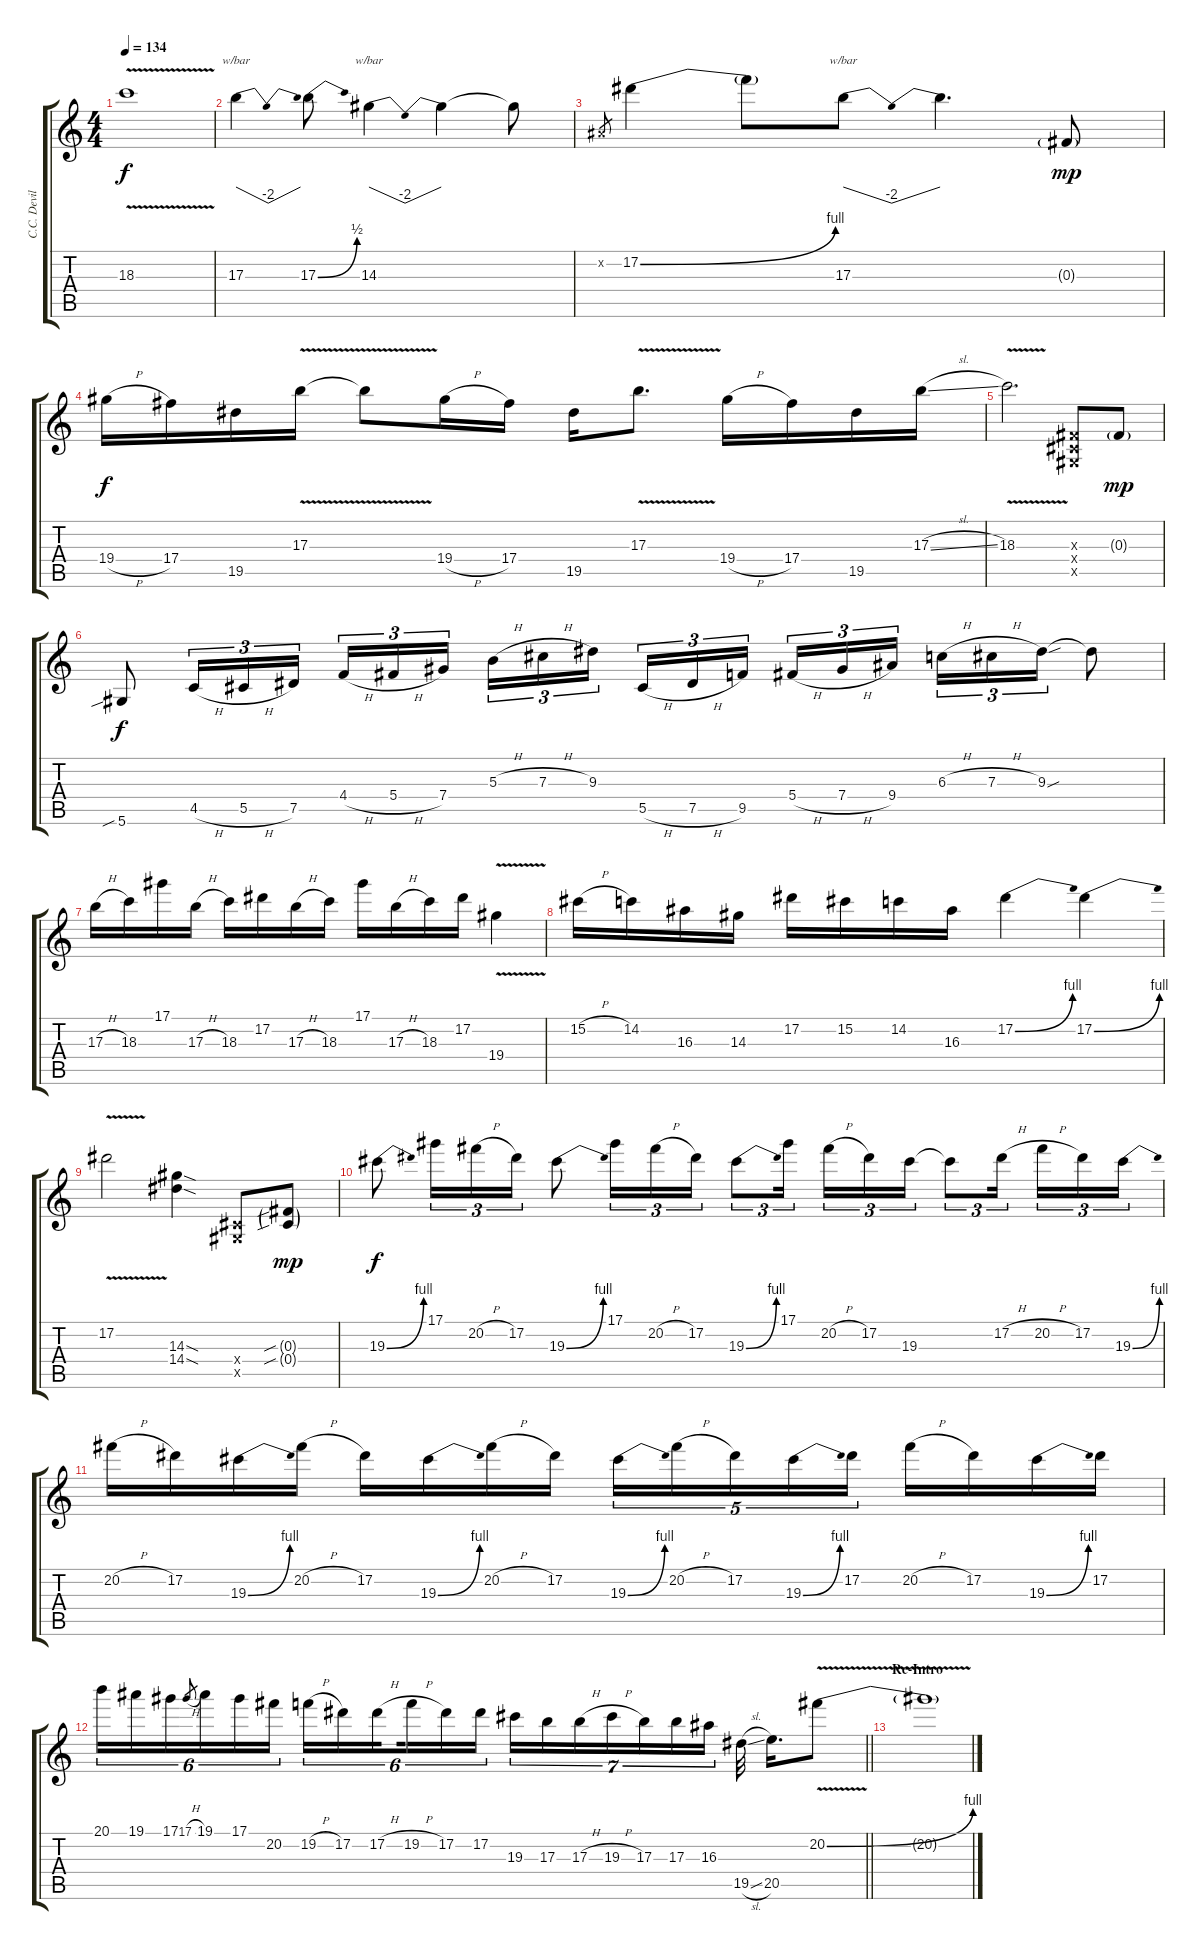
\track ("C.C. Deville ( Lead )" "C.C. Devil") {instrument distortionguitar}
\staff {score tabs}
\tuning (Eb4 Bb3 Gb3 Db3 Ab2 Eb2) {hide}
\ts (4 4)
\tempo 134
\clef g2
\ks c
18.3{v}.1{dy f} |
17.3.4{tbe (dip default 0 0 30 -8 60 0)} 17.3{be (bend 0 0 60 2)}.8 14.3.4{tbe (dip default 0 0 30 -8 60 0)} 14.3{t}.4 14.3{t}.8 |
0.2{x}.8{gr} 17.2{be (bend 0 0 60 4)}.4 17.2{t}.8 17.3.8{tbe (dip default 0 0 30 -8 60 0)} 17.3{t}.4{d} 0.3{g}.8{dy mp} |
19.4{h}.16{dy f} 17.4.16 19.5.16 17.3{v}.16 17.3{t}.8 19.4{h}.16 17.4.16 19.5.16 17.3{v}.8{d} 19.4{h}.16 17.4.16 19.5.16 17.3{sl}.16 |
18.3{v}.2{d} (0.3{x} 0.4{x} 0.5{x}).8 0.3{g}.8{dy mp} |
5.6{sib}.8{dy f} 4.5{h}.16{tu (3 2)} 5.5{h}.16{tu (3 2)} 7.5.16{tu (3 2)} 4.4{h}.16{tu (3 2)} 5.4{h}.16{tu (3 2)} 7.4.16{tu (3 2) beam splitsecondary} 5.3{h}.16{tu (3 2)} 7.3{h}.16{tu (3 2)} 9.3.16{tu (3 2)} 5.5{h}.16{tu (3 2)} 7.5{h}.16{tu (3 2)} 9.5.16{tu (3 2) beam splitsecondary} 5.4{h}.16{tu (3 2)} 7.4{h}.16{tu (3 2)} 9.4.16{tu (3 2)} 6.3{h}.16{tu (3 2)} 7.3{h}.16{tu (3 2)} 9.3{sou}.16{tu (3 2)} 9.3{t}.8 |
17.3{h}.16 18.3.16 17.1.16 17.3{h}.16 18.3.16 17.2.16 17.3{h}.16 18.3.16 17.1.16 17.3{h}.16 18.3.16 17.2.16 19.4{v}.4 |
15.2{h}.16 14.2.16 16.3.16 14.3.16 17.2.16 15.2.16 14.2.16 16.3.16 17.2{be (bend 0 0 60 4)}.4 17.2{be (bend 0 0 60 4)}.4 |
17.2{v}.2 (14.3{sod} 14.4{sod}).4 (0.4{x} 0.5{x}).8 (0.3{sib g} 0.4{sib g}).8{dy mp} |
19.3{be (bend 0 0 60 4)}.8{dy f} 17.1.16{tu (3 2)} 20.2{h}.16{tu (3 2)} 17.2.16{tu (3 2)} 19.3{be (bend 0 0 60 4)}.8 17.1.16{tu (3 2)} 20.2{h}.16{tu (3 2)} 17.2.16{tu (3 2)} 19.3{be (bend 0 0 60 4)}.8{tu (3 2)} 17.1.16{tu (3 2) beam splitsecondary} 20.2{h}.16{tu (3 2)} 17.2.16{tu (3 2)} 19.3.16{tu (3 2)} 19.3{t}.8{tu (3 2)} 17.2{h}.16{tu (3 2) beam splitsecondary} 20.2{h}.16{tu (3 2)} 17.2.16{tu (3 2)} 19.3{be (bend 0 0 60 4)}.16{tu (3 2)} |
20.2{h}.16 17.2.16 19.3{be (bend 0 0 60 4)}.16 20.2{h}.16 17.2.16 19.3{be (bend 0 0 60 4)}.16 20.2{h}.16 17.2.16 19.3{be (bend 0 0 60 4)}.16{tu (5 4)} 20.2{h}.16{tu (5 4)} 17.2.16{tu (5 4)} 19.3{be (bend 0 0 60 4)}.16{tu (5 4)} 17.2.16{tu (5 4)} 20.2{h}.16 17.2.16 19.3{be (bend 0 0 60 4)}.16 17.2.16 |
\barLineRight lightlight
20.1.16{tu (6 4)} 19.1.16{tu (6 4)} 17.1.16{tu (6 4)} 17.1{h}.8{gr beam splitsecondary} 19.1.16{tu (6 4)} 17.1.16{tu (6 4)} 20.2.16{tu (6 4)} 19.2{h}.16{tu (6 4)} 17.2.16{tu (6 4)} 17.2{h}.16{tu (6 4) beam splitsecondary} 19.2{h}.16{tu (6 4)} 17.2.16{tu (6 4)} 17.2.16{tu (6 4)} 19.3.16{tu (7 4)} 17.3.16{tu (7 4)} 17.3{h}.16{tu (7 4)} 19.3{h}.16{tu (7 4)} 17.3.16{tu (7 4)} 17.3.16{tu (7 4)} 16.3.16{tu (7 4)} 19.5{sl}.32 20.5.16{d} 20.2{be (bend 0 0 60 4) v}.8 |
\section ("" "Re-Intro")
20.2{t}.1
